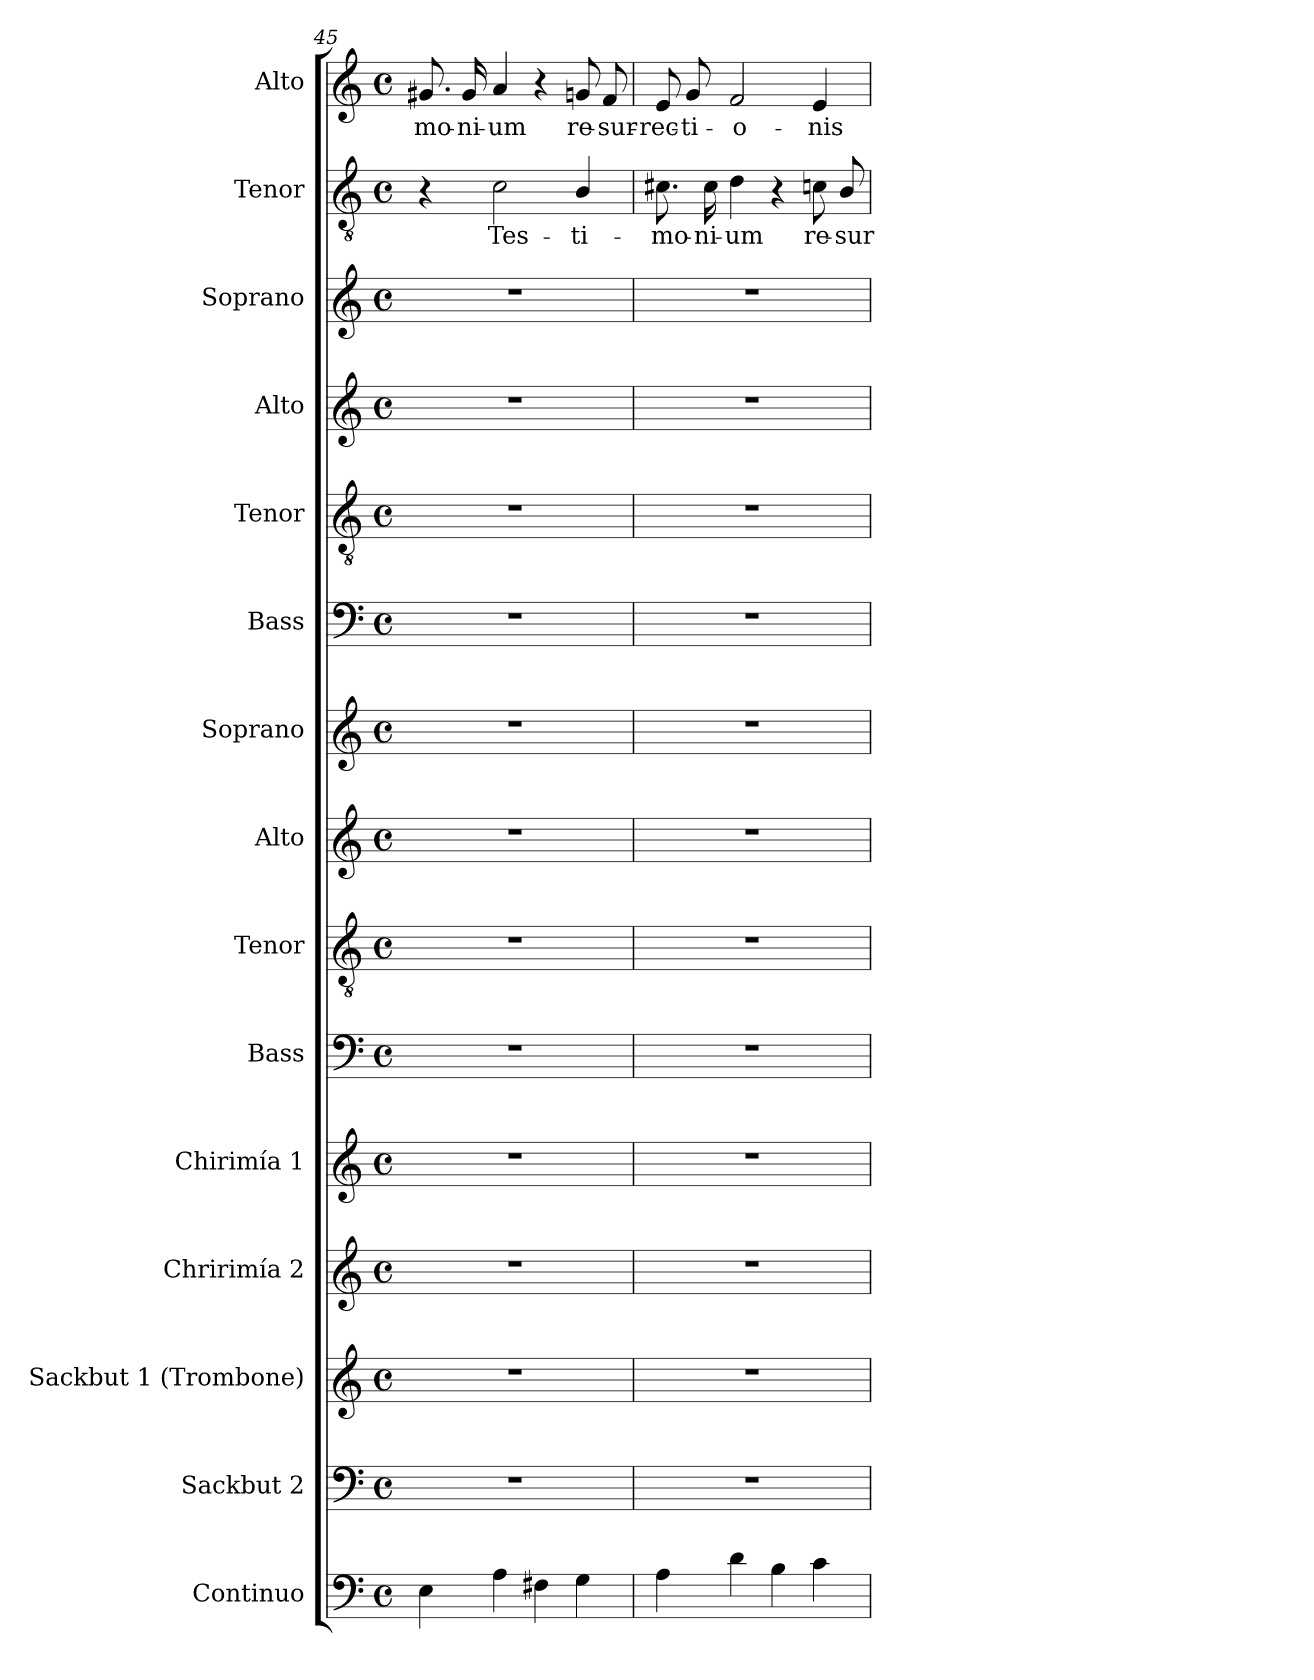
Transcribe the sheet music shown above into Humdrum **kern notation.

**kern	**kern	**kern	**kern	**kern	**kern	**kern	**kern	**kern	**kern	**kern	**kern	**kern	**kern	**text	**kern	**text
*part15	*part14	*part13	*part12	*part11	*part10	*part9	*part8	*part7	*part6	*part5	*part4	*part3	*part2	*part2	*part1	*part1
*staff15	*staff14	*staff13	*staff12	*staff11	*staff10	*staff9	*staff8	*staff7	*staff6	*staff5	*staff4	*staff3	*staff2	*staff2	*staff1	*staff1
*I"Continuo	*I"Sackbut 2	*I"Sackbut 1 (Trombone)	*I"Chririmía 2	*I"Chirimía 1	*I"Bass	*I"Tenor	*I"Alto	*I"Soprano	*I"Bass	*I"Tenor	*I"Alto	*I"Soprano	*I"Tenor	*	*I"Alto	*
*I'Cont.	*I'Scbt.	*I'Scbt.	*I'Chi.	*I'Chi.	*I'B.	*I'T.	*I'A.	*I'S.	*I'B.	*I'T.	*I'A.	*I'S.	*I'T.	*	*I'A.	*
*clefF4	*clefF4	*clefG2	*clefG2	*clefG2	*clefF4	*clefGv2	*clefG2	*clefG2	*clefF4	*clefGv2	*clefG2	*clefG2	*clefGv2	*	*clefG2	*
*	*	*	*	*	*	*ITrd7c12	*	*	*	*ITrd7c12	*	*	*ITrd7c12	*	*	*
*k[]	*k[]	*k[]	*k[]	*k[]	*k[]	*k[]	*k[]	*k[]	*k[]	*k[]	*k[]	*k[]	*k[]	*	*k[]	*
*C:	*C:	*C:	*C:	*C:	*C:	*C:	*C:	*C:	*C:	*C:	*C:	*C:	*C:	*	*C:	*
*M4/4	*M4/4	*M4/4	*M4/4	*M4/4	*M4/4	*M4/4	*M4/4	*M4/4	*M4/4	*M4/4	*M4/4	*M4/4	*M4/4	*	*M4/4	*
*met(c)	*met(c)	*met(c)	*met(c)	*met(c)	*met(c)	*met(c)	*met(c)	*met(c)	*met(c)	*met(c)	*met(c)	*met(c)	*met(c)	*	*met(c)	*
=45	=45	=45	=45	=45	=45	=45	=45	=45	=45	=45	=45	=45	=45	=45	=45	=45
!	!	!	!	!	!	!	!	!	!	!	!	!	!	!	!	!LO:LY:b:color=#000000
4Ei\	1r	1r	1r	1r	1r	1r	1r	1r	1r	1r	1r	1r	4r	.	8.g#Xi/	-mo-
!	!	!	!	!	!	!	!	!	!	!	!	!	!	!	!	!LO:LY:b:color=#000000
.	.	.	.	.	.	.	.	.	.	.	.	.	.	.	16g#i/	-ni-
!	!	!	!	!	!	!	!	!	!	!	!	!	!	!LO:LY:b:color=#000000	!	!
!	!	!	!	!	!	!	!	!	!	!	!	!	!	!	!	!LO:LY:b:color=#000000
4Ai\	.	.	.	.	.	.	.	.	.	.	.	.	2Ci\	Tes-	4ai/	-um
4F#Xi\	.	.	.	.	.	.	.	.	.	.	.	.	.	.	4r	.
!	!	!	!	!	!	!	!	!	!	!	!	!	!	!LO:LY:b:color=#000000	!	!
!	!	!	!	!	!	!	!	!	!	!	!	!	!	!	!	!LO:LY:b:color=#000000
4Gi\	.	.	.	.	.	.	.	.	.	.	.	.	4BBi/	-ti-	8gi/	re-
!	!	!	!	!	!	!	!	!	!	!	!	!	!	!	!	!LO:LY:b:color=#000000
.	.	.	.	.	.	.	.	.	.	.	.	.	.	.	8fi/	-sur-
=46	=46	=46	=46	=46	=46	=46	=46	=46	=46	=46	=46	=46	=46	=46	=46	=46
!	!	!	!	!	!	!	!	!	!	!	!	!	!	!LO:LY:b:color=#000000	!	!
!	!	!	!	!	!	!	!	!	!	!	!	!	!	!	!	!LO:LY:b:color=#000000
4Ai\	1r	1r	1r	1r	1r	1r	1r	1r	1r	1r	1r	1r	8.C#Xi\	-mo-	8ei/	-rec-
!	!	!	!	!	!	!	!	!	!	!	!	!	!	!	!	!LO:LY:b:color=#000000
.	.	.	.	.	.	.	.	.	.	.	.	.	.	.	8gi/	-ti-
!	!	!	!	!	!	!	!	!	!	!	!	!	!	!LO:LY:b:color=#000000	!	!
.	.	.	.	.	.	.	.	.	.	.	.	.	16C#i\	-ni-	.	.
!	!	!	!	!	!	!	!	!	!	!	!	!	!	!LO:LY:b:color=#000000	!	!
!	!	!	!	!	!	!	!	!	!	!	!	!	!	!	!	!LO:LY:b:color=#000000
4di\	.	.	.	.	.	.	.	.	.	.	.	.	4Di\	-um	2fi/	-o-
4Bi\	.	.	.	.	.	.	.	.	.	.	.	.	4r	.	.	.
!	!	!	!	!	!	!	!	!	!	!	!	!	!	!LO:LY:b:color=#000000	!	!
!	!	!	!	!	!	!	!	!	!	!	!	!	!	!	!	!LO:LY:b:color=#000000
4ci\	.	.	.	.	.	.	.	.	.	.	.	.	8Ci\	re-	4ei/	-nis
!	!	!	!	!	!	!	!	!	!	!	!	!	!	!LO:LY:b:color=#000000	!	!
.	.	.	.	.	.	.	.	.	.	.	.	.	8BBi/	-sur-	.	.
=	=	=	=	=	=	=	=	=	=	=	=	=	=	=	=	=
*-	*-	*-	*-	*-	*-	*-	*-	*-	*-	*-	*-	*-	*-	*-	*-	*-
